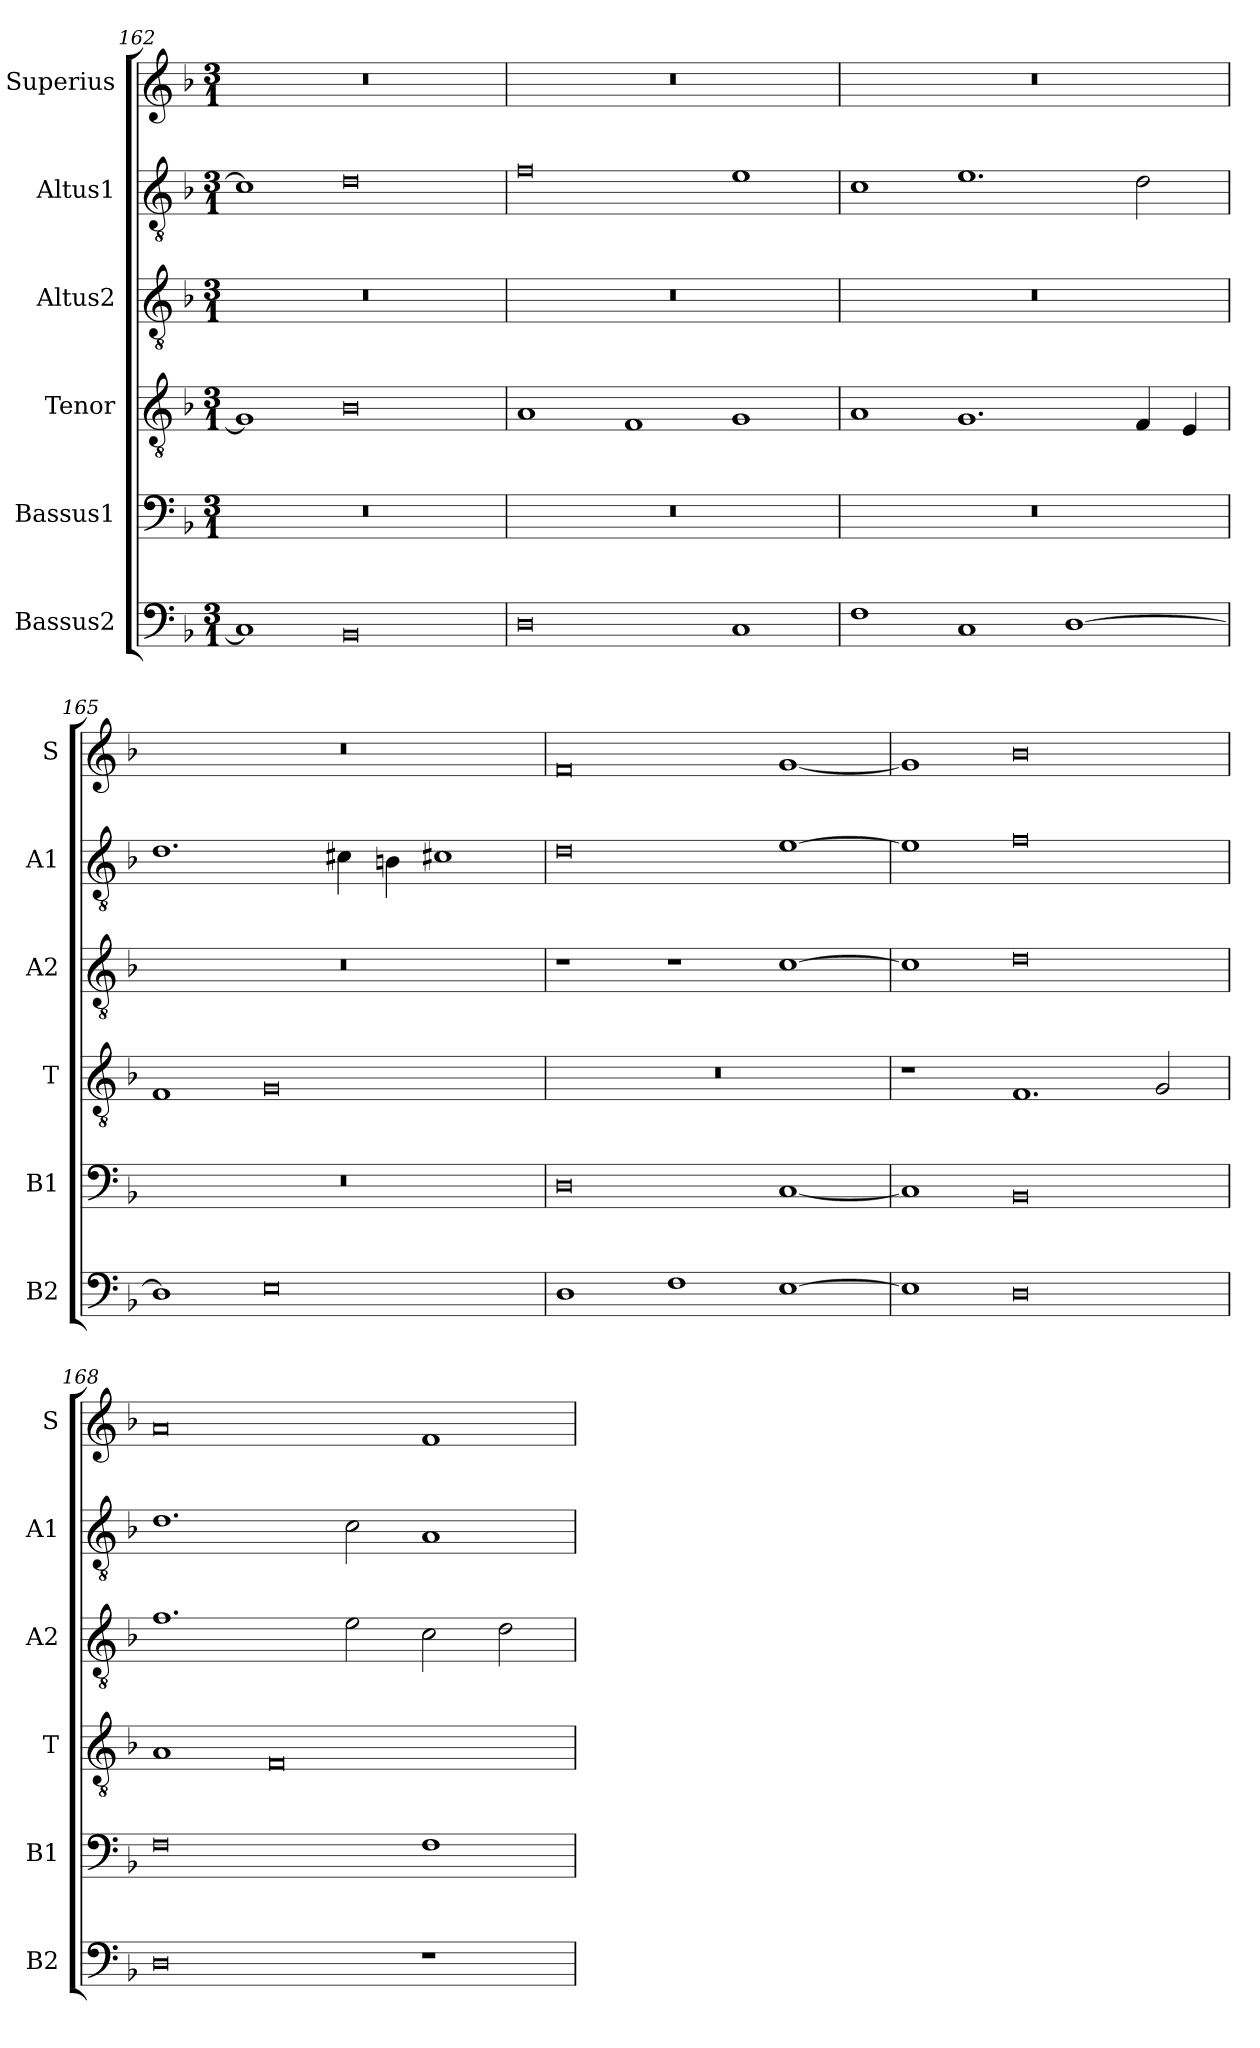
**kern	**kern	**kern	**kern	**kern	**kern
*part6	*part5	*part4	*part3	*part2	*part1
*staff6	*staff5	*staff4	*staff3	*staff2	*staff1
*I"Bassus2	*I"Bassus1	*I"Tenor	*I"Altus2	*I"Altus1	*I"Superius
*I'B2	*I'B1	*I'T	*I'A2	*I'A1	*I'S
*clefF4	*clefF4	*clefGv2	*clefGv2	*clefGv2	*clefG2
*k[b-]	*k[b-]	*k[b-]	*k[b-]	*k[b-]	*k[b-]
*M3/1	*M3/1	*M3/1	*M3/1	*M3/1	*M3/1
=162	=162	=162	=162	=162	=162
1C]	0.r	1G]	0.r	1c]	0.r
0BB-	.	0B-	.	0d	.
=163	=163	=163	=163	=163	=163
0D	0.r	1A	0.r	0f	0.r
.	.	1F	.	.	.
1C	.	1G	.	1e	.
=164	=164	=164	=164	=164	=164
1F	0.r	1A	0.r	1c	0.r
1C	.	1.G	.	1.e	.
[1D	.	.	.	.	.
.	.	4F/	.	2d\	.
.	.	4E/	.	.	.
=165	=165	=165	=165	=165	=165
1D]	0.r	1F	0.r	1.d	0.r
0E	.	0G	.	.	.
.	.	.	.	4c#X\	.
.	.	.	.	4Bn\	.
.	.	.	.	1c#X	.
=166	=166	=166	=166	=166	=166
1D	0D	0.r	1r	0d	0f
1F	.	.	1r	.	.
[1E	[1C	.	[1c	[1e	[1g
=167	=167	=167	=167	=167	=167
1E]	1C]	1r	1c]	1e]	1g]
0D	0BB-	1.F	0d	0f	0b-
.	.	2G/	.	.	.
=168	=168	=168	=168	=168	=168
0D	0F	1A	1.f	1.d	0a
.	.	0F	.	.	.
.	.	.	2e\	2c\	.
1r	1F	.	2c\	1A	1f
.	.	.	2d\	.	.
=	=	=	=	=	=
*-	*-	*-	*-	*-	*-
